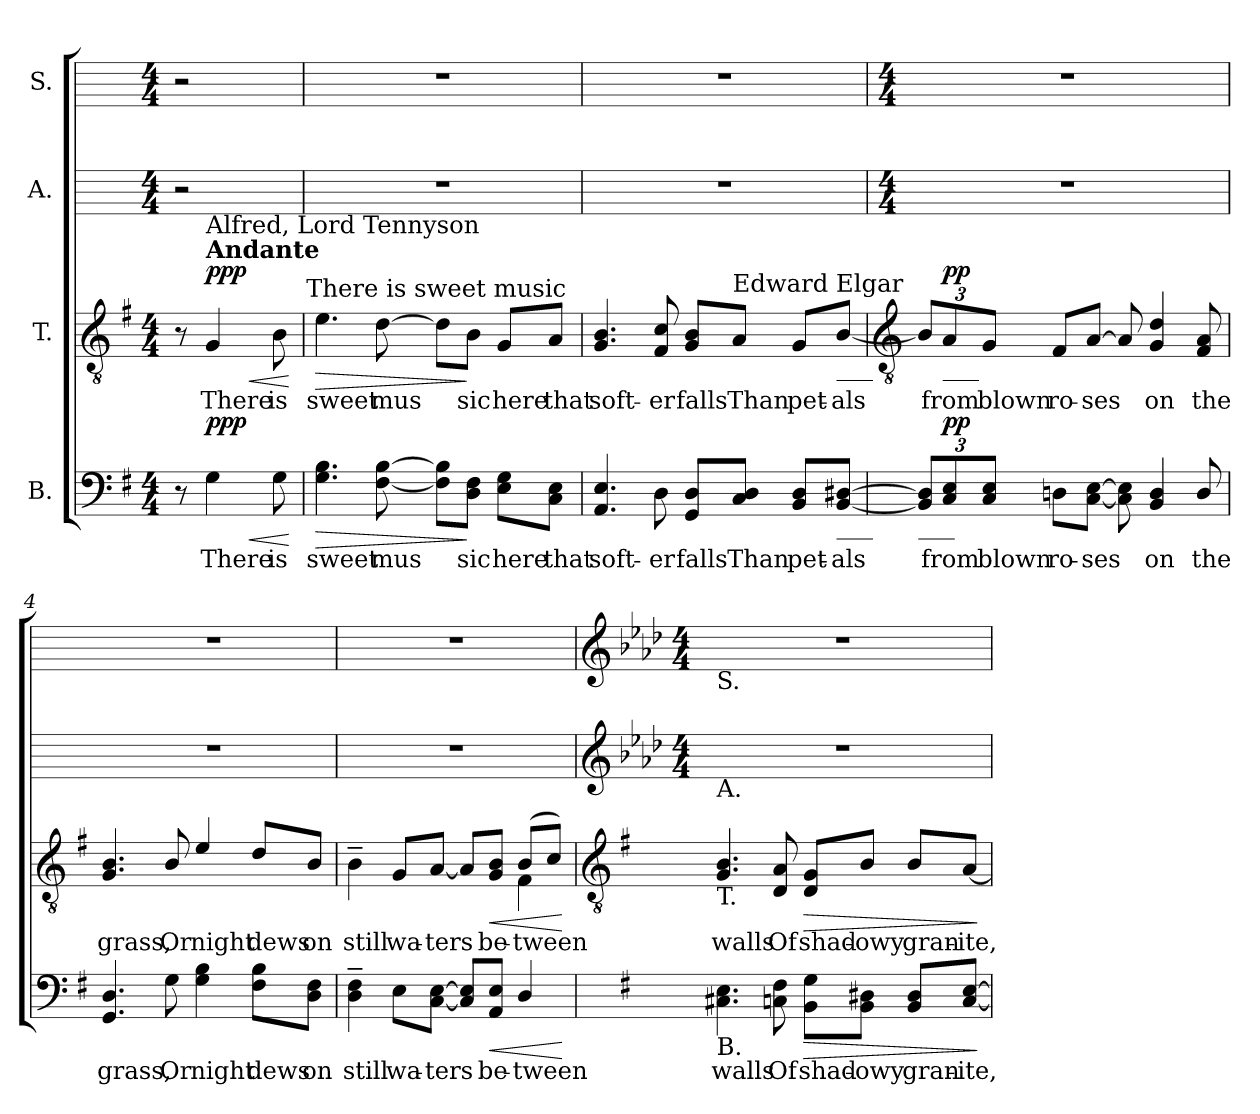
**kern	**text	**dynam	**kern	**text	**dynam	**kern	**kern
*part4	*part4	*part4	*part3	*part3	*part3	*part2	*part1
*staff4	*staff4	*staff4	*staff3	*staff3	*staff3	*staff2	*staff1
*I"B.	*	*	*I"T.	*	*	*I"A.	*I"S.
*clefF4	*	*	*clefGv2	*	*	*	*
*k[f#]	*	*	*k[f#]	*	*	*	*
*G:	*	*	*G:	*	*	*	*
*M4/4	*	*	*M4/4	*	*	*M4/4	*M4/4
*MM44	*	*	*MM44	*	*	*MM44	*MM44
=	=	=	=	=	=	=	=
8r	.	.	8r	.	.	2r	2r
!	!	!	!LO:TX:a:B:t=Andante	!	!	!	!
!	!	!	!LO:TX:a:t=Alfred, Lord Tennyson	!	!	!	!
!	!LO:LY:b	!LO:HP:b	!	!LO:LY:b	!LO:HP:b	!	!
!	!	!LO:DY:n=1:a	!	!	!LO:DY:n=1:a	!	!
4G	There	< ppp	4G	There	< ppp	.	.
!	!LO:LY:b	!	!	!LO:LY:b	!	!	!
8G	is	.	8B	is	.	.	.
.	.	[	.	.	[	.	.
=1	=1	=1	=1	=1	=1	=1	=1
!	!LO:LY:b	!LO:HP:b	!	!LO:LY:b	!LO:HP:b	!	!
4.G 4.B	sweet	>	4.e	sweet	>	1r	1r
!	!LO:LY:b	!	!	!LO:LY:b	!	!	!
[8F# [8B	mus	.	[8d	mus	.	.	.
!	!	!	!LO:TX:a:cj:t=There is sweet music	!	!	!	!
8F#] 8B]L	.	.	8dL]	.	.	.	.
!	!LO:LY:b	!	!	!LO:LY:b	!	!	!
8D 8F#J	sic	]	8BJ	sic	]	.	.
!	!LO:LY:b	!	!	!LO:LY:b	!	!	!
8E 8GL	here	.	8GL	here	.	.	.
!	!LO:LY:b	!	!	!LO:LY:b	!	!	!
8C 8EJ	that	.	8AJ	that	.	.	.
=2	=2	=2	=2	=2	=2	=2	=2
!	!LO:LY:b	!	!	!LO:LY:b	!	!	!
4.AA 4.E	soft-	.	4.G 4.B	soft-	.	1r	1r
!	!LO:LY:b	!	!	!LO:LY:b	!	!	!
8D	-er	.	8F# 8c	-er	.	.	.
!	!LO:LY:b	!	!	!LO:LY:b	!	!	!
8GG 8DL	falls	.	8G 8BL	falls	.	.	.
!	!	!	!LO:TX:a:t=Edward Elgar	!	!	!	!
!	!LO:LY:b	!	!	!LO:LY:b	!	!	!
8C 8DJ	Than	.	8AJ	Than	.	.	.
!	!LO:LY:b	!	!	!LO:LY:b	!	!	!
8BB 8DL	pet-	.	8GL	pet-	.	.	.
!	!	!	!LO:TX:b:t=___	!	!	!	!
!LO:TX:b:t=___	!	!	!	!	!	!	!
!	!LO:LY:b	!	!	!LO:LY:b	!	!	!
[8BB [8D#XJ	-als	.	[8BJ	-als	.	.	.
!!LO:LB:g=z
=3	=3	=3	=3	=3	=3	=3	=3
*	*	*	*clefGv2	*	*	*	*
*	*	*	*	*	*	*M4/4	*M4/4
*	*	*	*^	*	*	*	*
!LO:TX:b:t=___	!	!	!	!	!	!	!	!
12BB] 12D#]L	.	.	12BL]	1ryy	.	.	1r	1r
!	!	!	!LO:TX:b:t=___	!	!	!	!	!
!	!LO:LY:b	!LO:DY:a	!	!	!LO:LY:b	!LO:DY:a	!	!
12C 12E	from	pp	12A	.	from	pp	.	.
!	!LO:LY:b	!	!	!	!LO:LY:b	!	!	!
12C 12EJ	blown	.	12GJ	.	blown	.	.	.
!	!LO:LY:b	!	!	!	!LO:LY:b	!	!	!
8DnL	ro-	.	8F#L	.	ro-	.	.	.
!	!LO:LY:b	!	!	!	!LO:LY:b	!	!	!
[8C [8EJ	-ses	.	[8AJ	.	-ses	.	.	.
8C] 8E]	.	.	8A]	.	.	.	.	.
!	!LO:LY:b	!	!	!	!LO:LY:b	!	!	!
4BB 4D	on	.	4G 4d	.	on	.	.	.
!	!LO:LY:b	!	!	!	!LO:LY:b	!	!	!
8D/	the	.	8F# 8A	.	the	.	.	.
=4	=4	=4	=4	=4	=4	=4	=4	=4
!	!LO:LY:b	!	!	!	!LO:LY:b	!	!	!
4.GG 4.D	grass,	.	4.G 4.B	1ryy	grass,	.	1r	1r
!	!LO:LY:b	!	!	!	!LO:LY:b	!	!	!
8G	Or	.	8B	.	Or	.	.	.
!	!LO:LY:b	!	!	!	!LO:LY:b	!	!	!
4G 4B	night	.	4e	.	night	.	.	.
!	!LO:LY:b	!	!	!	!LO:LY:b	!	!	!
8F# 8BL	dews	.	8dL	.	dews	.	.	.
!	!LO:LY:b	!	!	!	!LO:LY:b	!	!	!
8D 8F#J	on	.	8BJ	.	on	.	.	.
=5	=5	=5	=5	=5	=5	=5	=5	=5
!	!LO:LY:b	!	!	!	!LO:LY:b	!	!	!
4D~ 4F#~	still	.	4B~	2ryy	still	.	1r	1r
!	!LO:LY:b	!	!	!	!LO:LY:b	!	!	!
8EL	wa-	.	8GL	.	wa-	.	.	.
!	!LO:LY:b	!	!	!	!LO:LY:b	!	!	!
[8C [8EJ	-ters	.	[8AJ	.	-ters	.	.	.
8C] 8E]L	.	.	8AL]	4ryy	.	.	.	.
!	!LO:LY:b	!LO:HP:b	!	!	!LO:LY:b	!LO:HP:b	!	!
8AA 8EJ	be-	<	8G 8BJ	.	be-	<	.	.
!	!LO:LY:b	!	!	!	!LO:LY:b	!	!	!
4D/	-tween	.	(>8B/L	4F#\	-tween	.	.	.
.	.	.	8c/J)	.	.	.	.	.
*	*	*	*v	*v	*	*	*	*
.	.	[	.	.	[	.	.
!!LO:LB:g=z
=6	=6	=6	=6	=6	=6	=6	=6
*	*	*	*clefGv2	*	*	*clefG2	*clefG2
*	*	*	*	*	*	*k[b-e-a-d-]	*k[b-e-a-d-]
*	*	*	*	*	*	*A-:	*A-:
*	*	*	*	*	*	*M4/4	*M4/4
!	!	!	!	!	!	!	!LO:TX:b:t=S.
!	!	!	!	!	!	!LO:TX:b:t=A.	!
!	!	!	!LO:TX:b:t=T.	!	!	!	!
!LO:TX:b:t=B.	!	!	!	!	!	!	!
!	!LO:LY:b	!	!	!LO:LY:b	!	!	!
4.C#X 4.E	walls	.	4.G 4.B	walls	.	1r	1r
!	!LO:LY:b	!	!	!LO:LY:b	!	!	!
8Cn 8F#	Of	.	8D 8A	Of	.	.	.
!	!LO:LY:b	!LO:HP:b	!	!LO:LY:b	!LO:HP:b	!	!
8BB 8GL	shad-	>	8D 8GL	shad-	>	.	.
!	!LO:LY:b	!	!	!LO:LY:b	!	!	!
8BB 8D#XJ	-owy	.	8BJ	-owy	.	.	.
!	!LO:LY:b	!	!	!LO:LY:b	!	!	!
8BB 8D#L	gran-	.	8BL	gran-	.	.	.
!	!LO:LY:b	!	!	!LO:LY:b	!	!	!
[8C [8EJ	-ite,	.	[8AJ	-ite,	.	.	.
.	.	]	.	.	]	.	.
=	=	=	=	=	=	=	=
*-	*-	*-	*-	*-	*-	*-	*-
